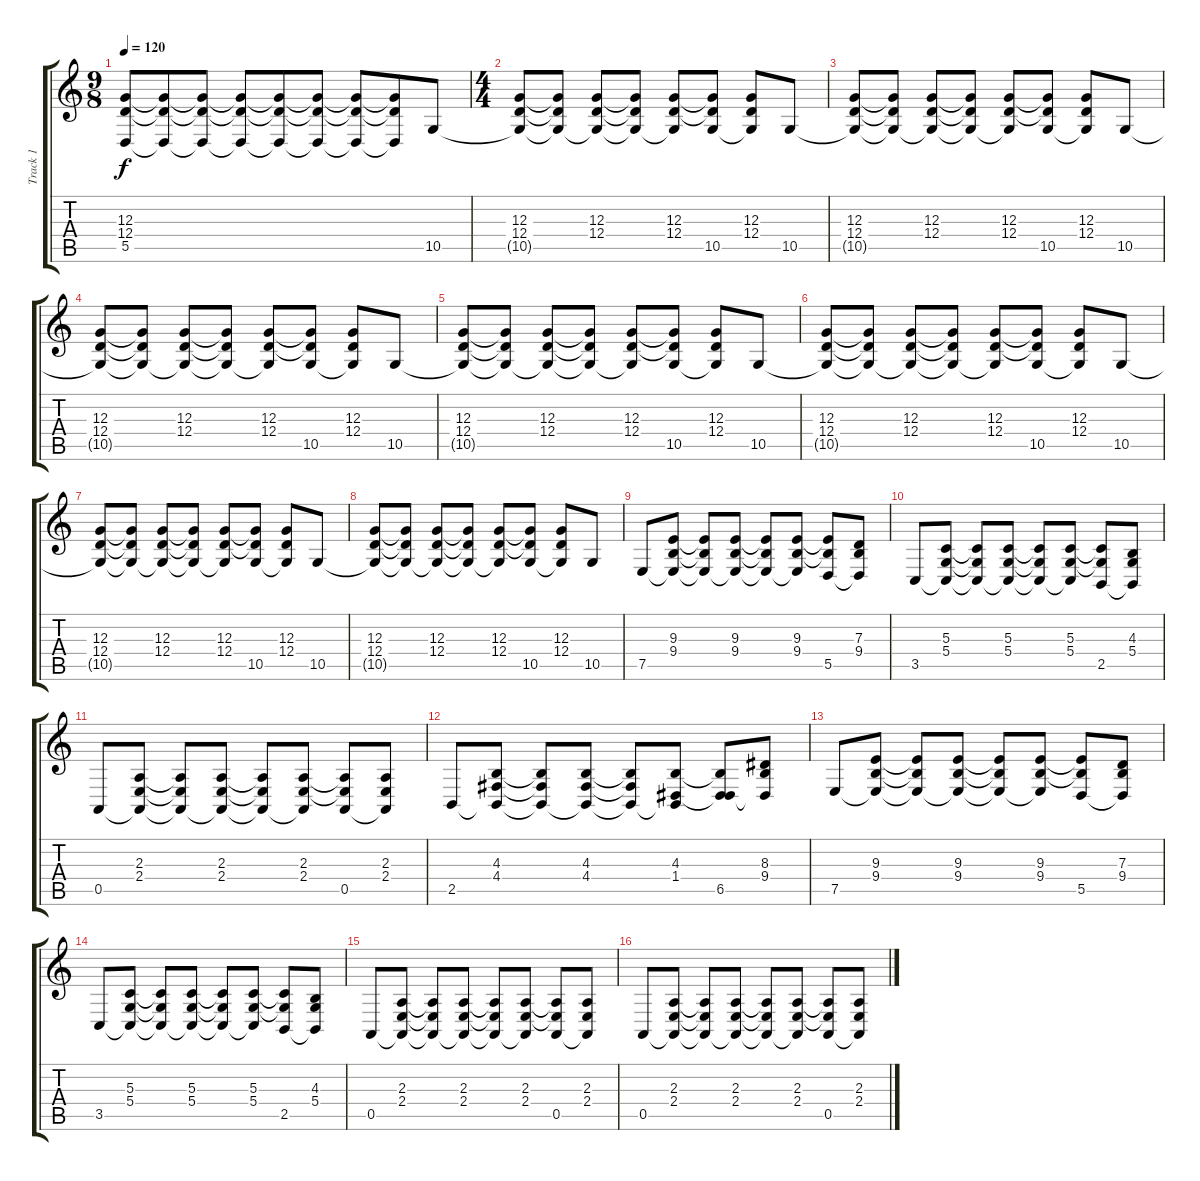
\track ("Track 1" "Track 1") {instrument marimba}
\staff {score tabs}
\tuning (E4 B3 G3 D3 A2 E2) {hide}
\ts (9 8)
\tempo 120
\clef g2
\ks c
(12.3 12.4 5.5{t}).8{dy f} (12.3{t} 12.4{t} 5.5{t}).8 (12.3{t} 12.4{t} 5.5{t}).8 (12.3{t} 12.4{t} 5.5{t}).8 (12.3{t} 12.4{t} 5.5{t}).8 (12.3{t} 12.4{t} 5.5{t}).8 (12.3{t} 12.4{t} 5.5{t}).8 (12.3{t} 12.4{t} 5.5{t}).8 10.5.8 |
\ts (4 4)
(12.3 12.4 10.5{t}).8 (12.3{t} 12.4{t} 10.5{t}).8 (12.3 12.4 10.5{t}).8 (12.3{t} 12.4{t} 10.5{t}).8 (12.3 12.4 10.5{t}).8 (12.3{t} 12.4{t} 10.5).8 (12.3 12.4 10.5{t}).8 10.5.8 |
(12.3 12.4 10.5{t}).8 (12.3{t} 12.4{t} 10.5{t}).8 (12.3 12.4 10.5{t}).8 (12.3{t} 12.4{t} 10.5{t}).8 (12.3 12.4 10.5{t}).8 (12.3{t} 12.4{t} 10.5).8 (12.3 12.4 10.5{t}).8 10.5.8 |
(12.3 12.4 10.5{t}).8 (12.3{t} 12.4{t} 10.5{t}).8 (12.3 12.4 10.5{t}).8 (12.3{t} 12.4{t} 10.5{t}).8 (12.3 12.4 10.5{t}).8 (12.3{t} 12.4{t} 10.5).8 (12.3 12.4 10.5{t}).8 10.5.8 |
(12.3 12.4 10.5{t}).8 (12.3{t} 12.4{t} 10.5{t}).8 (12.3 12.4 10.5{t}).8 (12.3{t} 12.4{t} 10.5{t}).8 (12.3 12.4 10.5{t}).8 (12.3{t} 12.4{t} 10.5).8 (12.3 12.4 10.5{t}).8 10.5.8 |
(12.3 12.4 10.5{t}).8 (12.3{t} 12.4{t} 10.5{t}).8 (12.3 12.4 10.5{t}).8 (12.3{t} 12.4{t} 10.5{t}).8 (12.3 12.4 10.5{t}).8 (12.3{t} 12.4{t} 10.5).8 (12.3 12.4 10.5{t}).8 10.5.8 |
(12.3 12.4 10.5{t}).8 (12.3{t} 12.4{t} 10.5{t}).8 (12.3 12.4 10.5{t}).8 (12.3{t} 12.4{t} 10.5{t}).8 (12.3 12.4 10.5{t}).8 (12.3{t} 12.4{t} 10.5).8 (12.3 12.4 10.5{t}).8 10.5.8 |
(12.3 12.4 10.5{t}).8 (12.3{t} 12.4{t} 10.5{t}).8 (12.3 12.4 10.5{t}).8 (12.3{t} 12.4{t} 10.5{t}).8 (12.3 12.4 10.5{t}).8 (12.3{t} 12.4{t} 10.5).8 (12.3 12.4 10.5{t}).8 10.5.8 |
7.5.8 (9.3 9.4 7.5{t}).8 (9.3{t} 9.4{t} 7.5{t}).8 (9.3 9.4 7.5{t}).8 (9.3{t} 9.4{t} 7.5{t}).8 (9.3 9.4 7.5{t}).8 (9.3{t} 9.4{t} 5.5).8 (7.3 9.4 5.5{t}).8 |
3.5.8 (5.3 5.4 3.5{t}).8 (5.3{t} 5.4{t} 3.5{t}).8 (5.3 5.4 3.5{t}).8 (5.3{t} 5.4{t} 3.5{t}).8 (5.3 5.4 3.5{t}).8 (5.3{t} 5.4{t} 2.5).8 (4.3 5.4 2.5{t}).8 |
0.5.8 (2.3 2.4 0.5{t}).8 (2.3{t} 2.4{t} 0.5{t}).8 (2.3 2.4 0.5{t}).8 (2.3{t} 2.4{t} 0.5{t}).8 (2.3 2.4 0.5{t}).8 (2.3{t} 2.4{t} 0.5).8 (2.3 2.4 0.5{t}).8 |
2.5.8 (4.3 4.4 2.5{t}).8 (4.3{t} 4.4{t} 2.5{t}).8 (4.3 4.4 2.5{t}).8 (4.3{t} 4.4{t} 2.5{t}).8 (4.3 1.4 2.5{t}).8 (4.3{t} 1.4{t} 6.5).8 (8.3 9.4 6.5{t}).8 |
7.5.8 (9.3 9.4 7.5{t}).8 (9.3{t} 9.4{t} 7.5{t}).8 (9.3 9.4 7.5{t}).8 (9.3{t} 9.4{t} 7.5{t}).8 (9.3 9.4 7.5{t}).8 (9.3{t} 9.4{t} 5.5).8 (7.3 9.4 5.5{t}).8 |
3.5.8 (5.3 5.4 3.5{t}).8 (5.3{t} 5.4{t} 3.5{t}).8 (5.3 5.4 3.5{t}).8 (5.3{t} 5.4{t} 3.5{t}).8 (5.3 5.4 3.5{t}).8 (5.3{t} 5.4{t} 2.5).8 (4.3 5.4 2.5{t}).8 |
0.5.8 (2.3 2.4 0.5{t}).8 (2.3{t} 2.4{t} 0.5{t}).8 (2.3 2.4 0.5{t}).8 (2.3{t} 2.4{t} 0.5{t}).8 (2.3 2.4 0.5{t}).8 (2.3{t} 2.4{t} 0.5).8 (2.3 2.4 0.5{t}).8 |
0.5.8 (2.3 2.4 0.5{t}).8 (2.3{t} 2.4{t} 0.5{t}).8 (2.3 2.4 0.5{t}).8 (2.3{t} 2.4{t} 0.5{t}).8 (2.3 2.4 0.5{t}).8 (2.3{t} 2.4{t} 0.5).8 (2.3 2.4 0.5{t}).8
